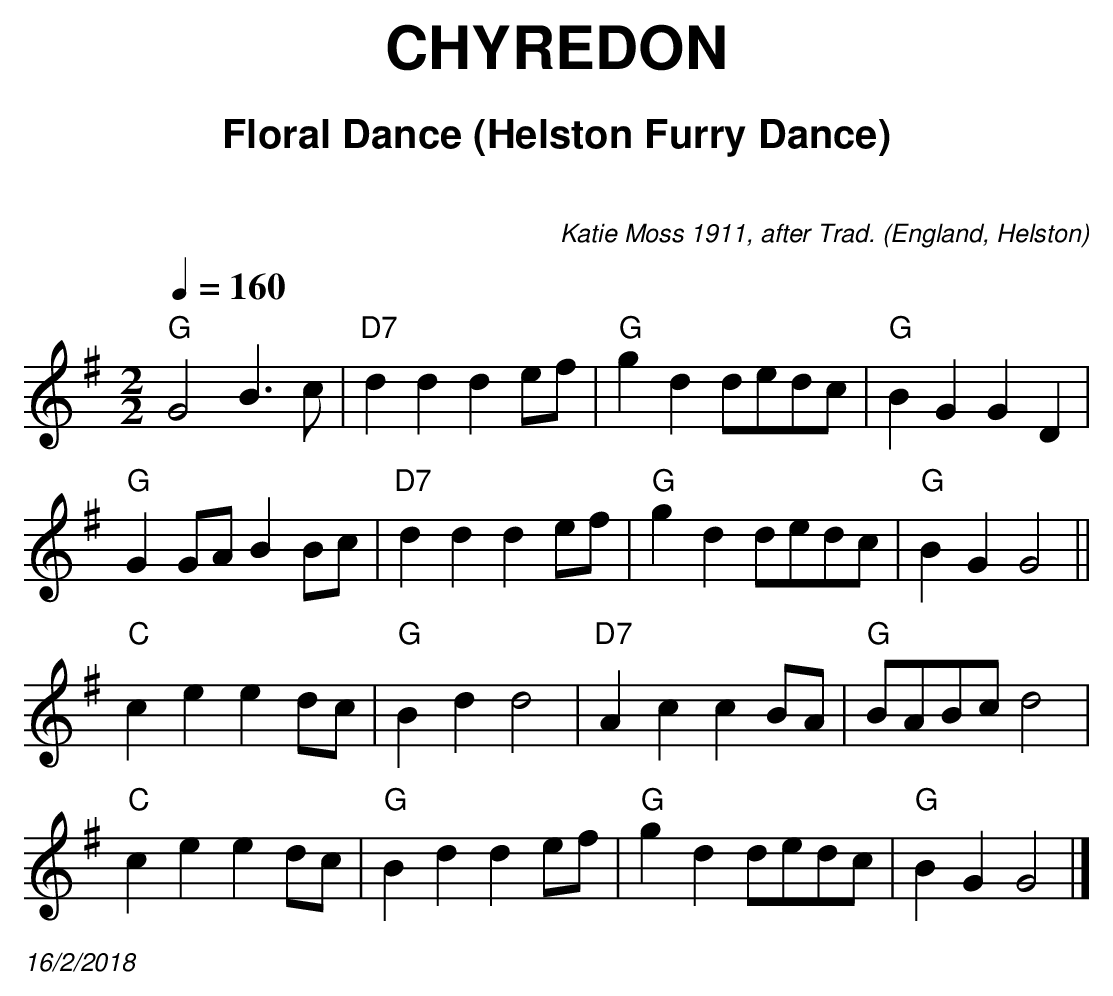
X:1
T:CHYREDON
T:Floral Dance (Helston Furry Dance)
%%textfont Helvetica-Italic 10
C:
C:Katie Moss 1911, after Trad.
O:England, Helston
M:2/2
L:1/8
Q:1/4=160
K:G
"G"G4 B3c|"D7"d2d2 d2ef|"G"g2d2 dedc|"G"B2G2 G2D2|
"G"G2GA B2Bc|"D7"d2d2 d2ef|"G"g2d2 dedc|"G"B2G2 G4||
"C"c2e2 e2dc|"G"B2d2 d4|"D7"A2c2 c2BA|"G"BABc d4|
"C"c2e2 e2dc|"G"B2d2 d2ef|"G"g2d2 dedc|"G"B2G2 G4|]
